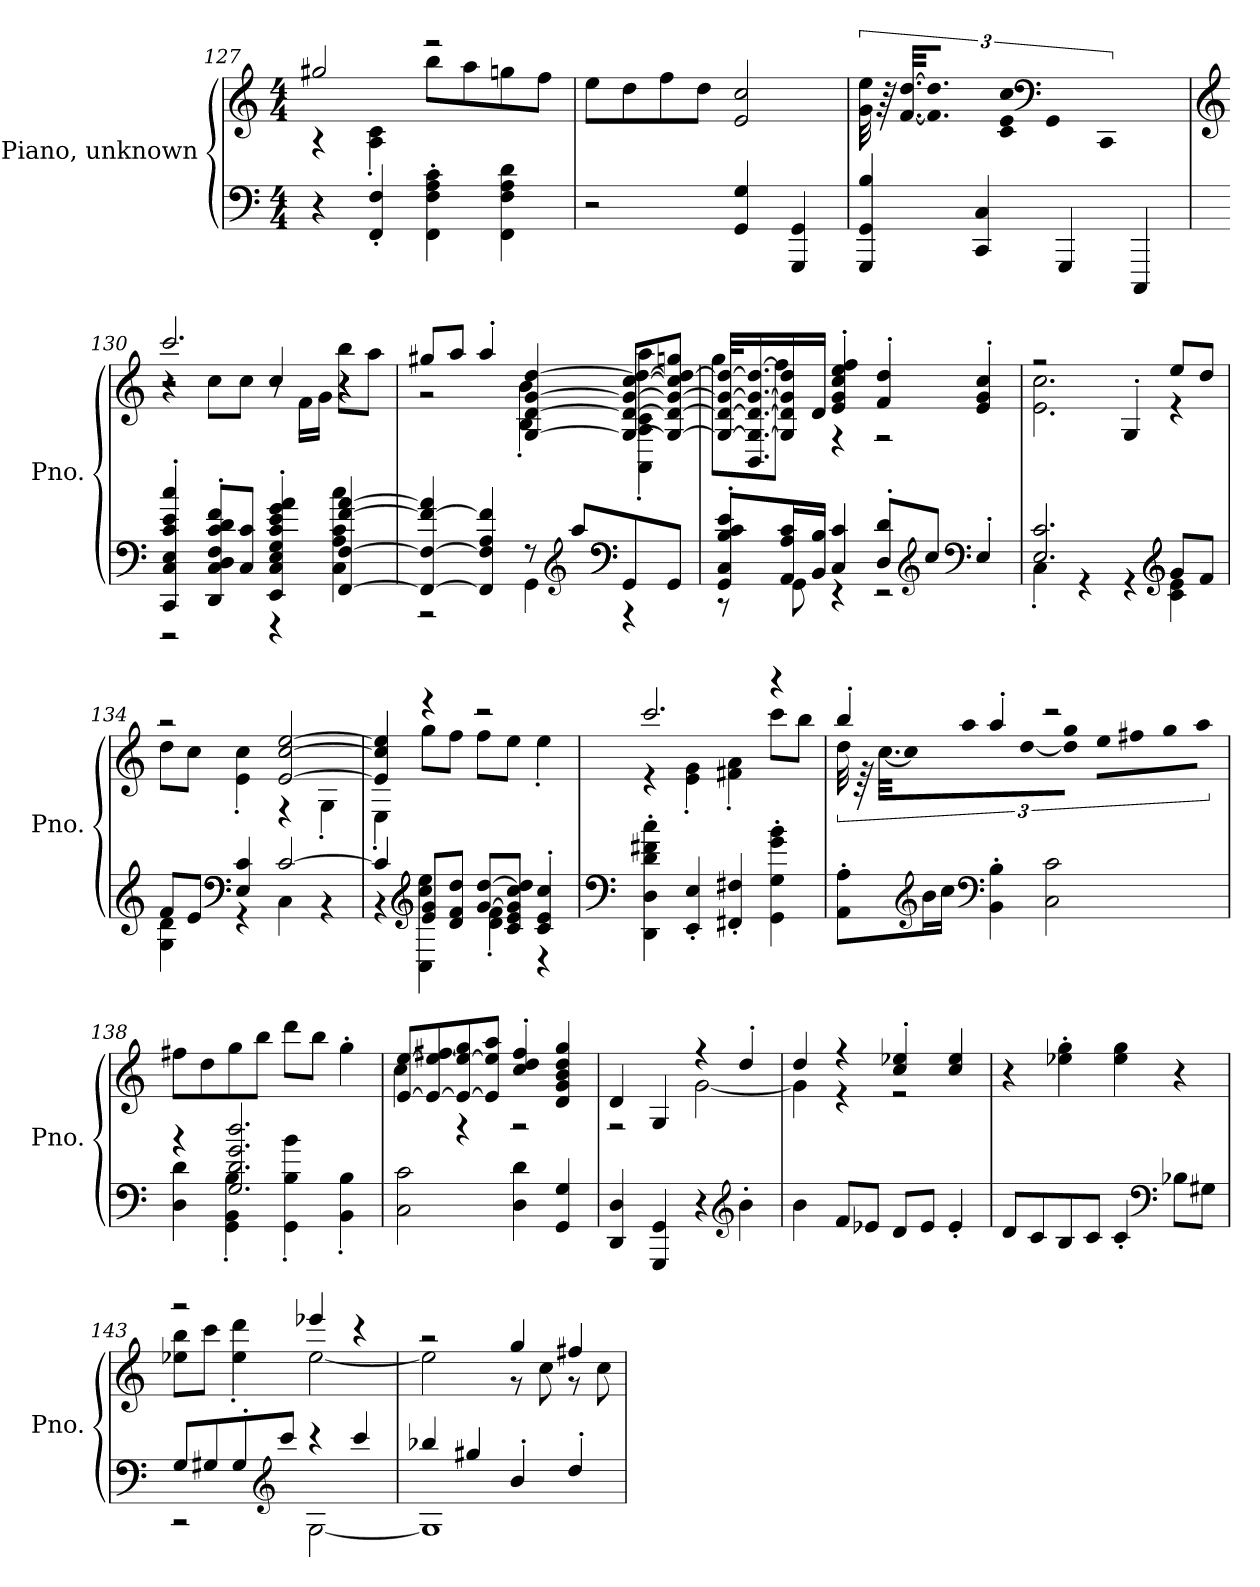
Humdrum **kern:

**kern	**kern
*part1	*part1
*staff2	*staff1
*I"Piano, unknown	*
*I'Pno.	*
*clefF4	*clefG2
*k[]	*k[]
*M4/4	*M4/4
=127	=127
*	*^
4r	2gg#X/	4r
4FF/' 4F/'	.	4A\' 4c\'
4FF\' 4F\' 4A\' 4c\'	2r	8bb\L
.	.	8aa\
4FF\ 4F\ 4A\ 4d\	.	8ggn\
.	.	8ff\J
*	*v	*v
=128	=128
2r	8ee\L
.	8dd\
.	8ff\
.	8dd\J
4GG/ 4G/	2e/ 2cc/
4GGG/ 4GG/	.
=129	=129
4GGG/ 4GG/ 4B/	48g\ 48ee\
.	96r
.	[48.f/ [48.dd/KKL
.	8.f/] 8.dd/]J
4CC/ 4C/	4c/ 4e/ 4cc/
*	*clefF4
4GGG/	4GG/
4CCC/	4CC/
!!LO:LB:g=z
=130	=130
*	*clefG2
*^	*^
*	*	*	*^
4CC/' 4C/' 4E/' 4c/' 4e/' 4cc/'	2r	2.ccc/	4r	2r
8DD/' 8C/' 8D/' 8F/' 8c/' 8d/' 8f/'L	.	.	8cc\L	.
8C/ 8c/J	.	.	8cc\J	.
4EE/' 4C/' 4E/' 4G/' 4c/' 4e/' 4g/' 4a/'	4r	.	8r	4cc/
.	.	.	16f\LL	.
.	.	.	16g\JJ	.
[4FF/ [4F/ [4f/ [4a/	4C\ 4A\ 4c\ 4cc\	4r	8bb\L	4r
.	.	.	8aa\J	.
*	*	*	*v	*v
=131	=131	=131	=131
4FF/_ 4F/_ 4f/_ 4a/]	2r	8gg#X/L	2r
.	.	8aa/J	.
4FF/] 4F/] 4A/ 4f/]	.	4aa'/	.
8r	4GG\	[4G/ [4d/ [4g/ [4dd/	4B\' 4b\'
*clefG2	*	*	*
8aa/L	.	.	.
*clefF4	*	*	*
8GG/	4r	8G/_ 8d/_ 8g/_ [8cc/ 8dd/_L	4AA\' 4A\' 4c\' 4aa\'
8GG/J	.	8G/_ 8d/_ 8g/_ 8cc/] 8dd/_ 8ggn/J	.
=132	=132	=132	=132
8GG/' 8C/' 8B/' 8c/' 8e/'L	8r	32G/_ 32d/_ 32g/_ 32dd/_KLL	8gg\L
.	.	16.BB/ 16.G/_ 16.d/_ 16.g/_ 16.dd/_	.
16AA/ 16A/ 16c/L	8GG\	16G/] 16d/] 16g/] 16dd/]	8ff\J
16BB/ 16B/JJ	.	16d/JJ	.
4C/ 4c/	4r	4e/' 4g/' 4cc/' 4ee/' 4ff/'	4r
8D/' 8d/'L	2r	4f/' 4dd/'	2r
*clefG2	*	*	*
8cc/J	.	.	.
*clefF4	*	*	*
4E'/	.	4e/' 4g/' 4cc/'	.
!!LO:LB:g=z	!!
=133	=133	=133	=133
2.E/ 2.c/	4C'\	2r	2.e\ 2.cc\
.	4r	.	.
.	4r	4G'/	.
*clefG2	*	*	*
8g/L	4c\ 4e\	8ee/L	4r
8f/J	.	8dd/J	.
=134	=134	=134	=134
8f/L	4G\ 4d\	2r	8dd\L
8e/J	.	.	8cc\J
*clefF4	*	*	*
4E/ 4c/	4r	.	4e\' 4cc\'
[2c/	4C\	[2e/ [2cc/ [2ee/	4r
.	4r	.	4G'\
=135	=135	=135	=135
4c/]	4r	4e/] 4cc/] 4ee/]	4E'\
*clefG2	*	*	*
8e/ 8g/L	4C\ 4cc\ 4ee\	4r	8gg\L
8d/ 8f/ 8dd/J	.	.	8ff\J
[8g/ [8dd/L	4d\' 4f\'	2r	8ff\L
8c/ 8e/ 8g/] 8cc/ 8dd/]J	.	.	8ee\J
4c/' 4e/' 4cc/'	4r	.	4ee'\
*v	*v	*	*
=136	=136	=136
*clefF4	*	*
4DD\' 4D\' 4d\' 4f#X\' 4cc\'	2.ccc/	4r
4EE/' 4E/'	.	4e\' 4g\'
4FF#X/' 4F#X/'	.	4f#X\' 4a\'
4GG\' 4G\' 4g\' 4b\'	4r	8ccc\L
.	.	8bb\J
!!LO:PB:g=z	!!
=137	=137	=137
8AA\' 8A\'L	4bb'/	48dd\
.	.	96r
.	.	[48.cc\KLL
.	.	16cc\J]
*clefG2	*	*
16b\L	.	8aa\
16cc\JJ	.	.
*clefF4	*	*
4BB\' 4B\'	4aa'/	[8dd\
.	.	8dd\] 8gg\J
2C\ 2c\	2r	8ee\L
.	.	8ff#X\
.	.	8gg\
.	.	8aa\J
*	*v	*v
=138	=138
*^	*
4r	4D\ 4d\	8ff#X\L
.	.	8dd\
2.G/ 2.d/ 2.g/ 2.dd/	4GG\' 4BB\' 4B\'	8gg\
.	.	8bb\J
.	4GG\' 4B\' 4b\'	8ddd\L
.	.	8bb\J
.	4BB\' 4B\'	4gg'\
*v	*v	*
=139	=139
*	*^
2C\ 2c\	[8e/ [8ee/L	4cc\
.	8e/_ 8ee/_ 8ff#X/	.
.	8e/_ 8ee/_ 8gg/	4r
.	8e/] 8ee/] 8aa/J	.
4D\ 4d\	4cc/' 4dd/' 4ff#/'	2r
4GG/ 4G/	4d/ 4g/ 4b/ 4dd/ 4gg/	.
=140	=140	=140
4DD/ 4D/	4d/	2r
4GGG/ 4GG/	4G/	.
4r	4r	[2g\
*clefG2	*	*
4b'\	4dd'/	.
!!LO:LB:g=z	!!
=141	=141	=141
4b\	4dd/	4g\]
8f/L	4r	4r
8e-X/J	.	.
8d/L	4cc/' 4ee-X/'	2r
8e-/J	.	.
4e-'/	4cc/ 4ee-/	.
*	*v	*v
=142	=142
8d/L	4r
8c/	.
8B/	4ee-X\' 4gg\'
8c/J	.
4c'/	4ee-\ 4gg\
*clefF4	*
8B-X\L	4r
8G#X\J	.
=143	=143
*^	*^
8G/L	2r	2r	8ee-X\ 8bb\L
8G#X/	.	.	8ccc\J
8G#'/	.	.	4ee-\' 4ddd\'
*clefG2	*	*	*
8ccc/J	.	.	.
4r	[2G#\	4eee-X/	[2ee-\
4ccc/	.	4r	.
=144	=144	=144	=144
4bb-X/	1G#]	2r	2ee-\]
4gg#X/	.	.	.
4b'/	.	4gg/	8r
.	.	.	8cc\
4dd'/	.	4ff#X/	8r
.	.	.	8cc\
*v	*v	*	*
*	*v	*v
=	=
*-	*-
